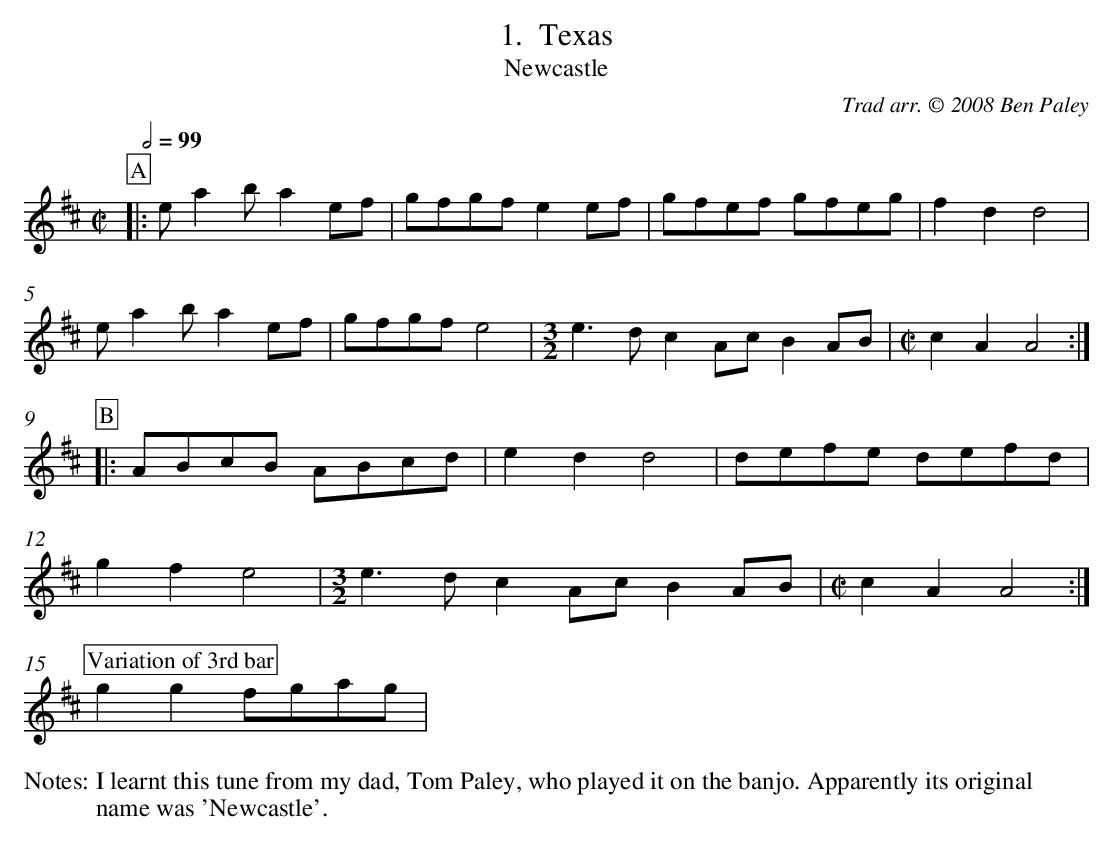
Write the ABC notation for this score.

X:1
T:Texas
T:Newcastle
L:1/8
M:C|
C:Trad arr. © 2008 Ben Paley
Q:1/2=99
K:A Mixolydian
P:A
|: e a2 b a2 ef | gfgf e2 ef | gfef gfeg | f2 d2 d4 |
e a2 b a2 ef | gfgf e4 |\
M:3/2
e3 d c2Ac B2AB |\
M:C|
c2 A2 A4 :|
P:B
|: ABcB ABcd | e2d2 d4 | defe defd |
g2f2 e4 |\
M:3/2
e3d c2Ac B2AB |\
M:C|
c2A2 A4 :|
P:Variation of 3rd bar
g2g2 fgag |
